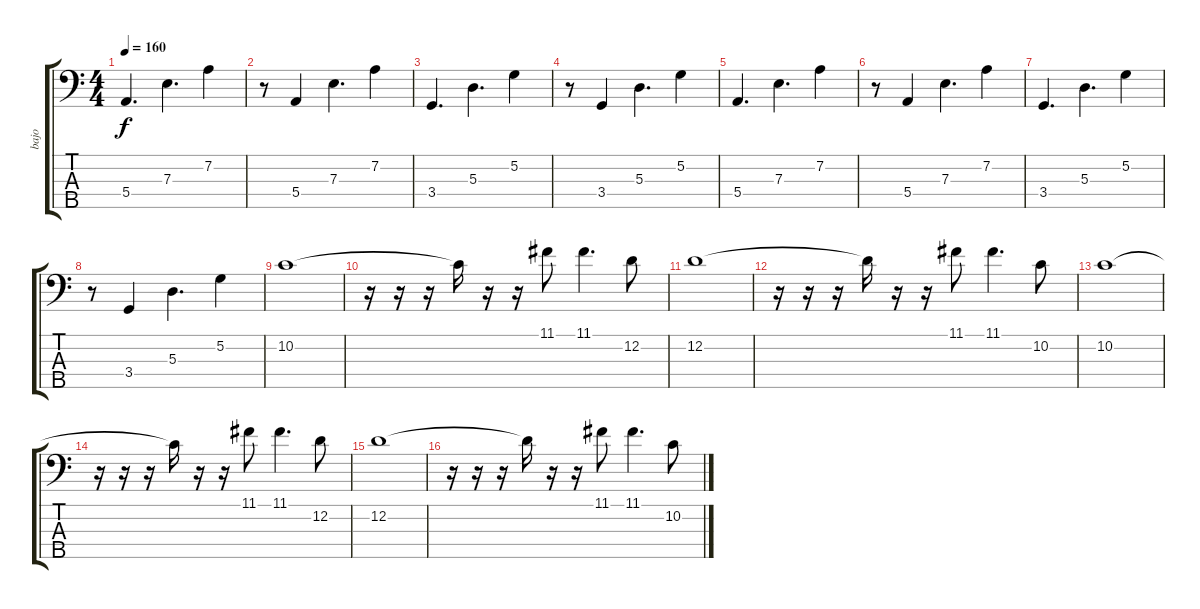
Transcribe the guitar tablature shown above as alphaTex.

\track ("bajo" "bajo") {instrument electricbassfinger}
\staff {score tabs}
\tuning (G2 D2 A1 E1 B0) {hide}
\ts (4 4)
\tempo 160
\clef f4
\ks c
5.4.4{d dy f} 7.3.4{d} 7.2.4 |
r.8 5.4.4 7.3.4{d} 7.2.4 |
3.4.4{d} 5.3.4{d} 5.2.4 |
r.8 3.4.4 5.3.4{d} 5.2.4 |
5.4.4{d} 7.3.4{d} 7.2.4 |
r.8 5.4.4 7.3.4{d} 7.2.4 |
3.4.4{d} 5.3.4{d} 5.2.4 |
r.8 3.4.4 5.3.4{d} 5.2.4 |
10.2.1 |
r.16 r.16 r.16 10.2{t}.16 r.16 r.16 11.1.8 11.1.4{d} 12.2.8 |
12.2.1 |
r.16 r.16 r.16 12.2{t}.16 r.16 r.16 11.1.8 11.1.4{d} 10.2.8 |
10.2.1 |
r.16 r.16 r.16 10.2{t}.16 r.16 r.16 11.1.8 11.1.4{d} 12.2.8 |
12.2.1 |
r.16 r.16 r.16 12.2{t}.16 r.16 r.16 11.1.8 11.1.4{d} 10.2.8
